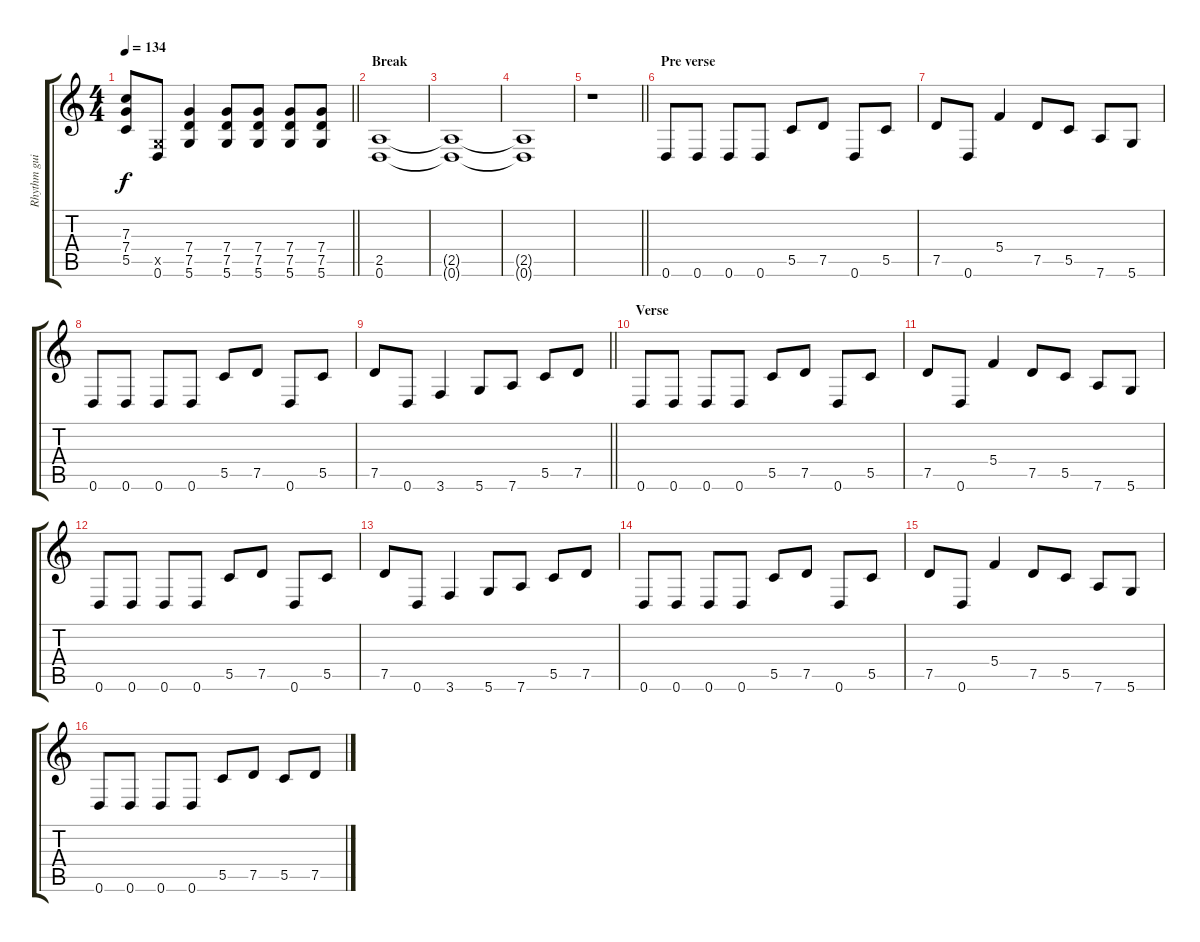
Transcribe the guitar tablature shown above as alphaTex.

\track ("Rhythm guitar" "Rhythm gui") {instrument distortionguitar}
\staff {score tabs}
\tuning (D4 A3 F3 C3 G2 D2) {hide}
\ts (4 4)
\tempo 134
\clef g2
\barLineRight lightlight
\ks c
(7.3{t} 7.4{t} 5.5{t}).8{dy f} (0.5{x} 0.6).8 (7.4 7.5 5.6).4 (7.4 7.5 5.6).8 (7.4 7.5 5.6).8 (7.4 7.5 5.6).8 (7.4 7.5 5.6).8 |
\section ("" "Break")
(2.5 0.6).1 |
(2.5{t} 0.6{t}).1 |
(2.5{t} 0.6{t}).1 |
\barLineRight lightlight
r.1 |
\section ("" "Pre verse")
0.6.8 0.6.8 0.6.8 0.6.8 5.5.8 7.5.8 0.6.8 5.5.8 |
7.5.8 0.6.8 5.4.4 7.5.8 5.5.8 7.6.8 5.6.8 |
0.6.8 0.6.8 0.6.8 0.6.8 5.5.8 7.5.8 0.6.8 5.5.8 |
\barLineRight lightlight
7.5.8 0.6.8 3.6.4 5.6.8 7.6.8 5.5.8 7.5.8 |
\section ("" "Verse")
0.6.8 0.6.8 0.6.8 0.6.8 5.5.8 7.5.8 0.6.8 5.5.8 |
7.5.8 0.6.8 5.4.4 7.5.8 5.5.8 7.6.8 5.6.8 |
0.6.8 0.6.8 0.6.8 0.6.8 5.5.8 7.5.8 0.6.8 5.5.8 |
7.5.8 0.6.8 3.6.4 5.6.8 7.6.8 5.5.8 7.5.8 |
0.6.8 0.6.8 0.6.8 0.6.8 5.5.8 7.5.8 0.6.8 5.5.8 |
7.5.8 0.6.8 5.4.4 7.5.8 5.5.8 7.6.8 5.6.8 |
0.6.8 0.6.8 0.6.8 0.6.8 5.5.8 7.5.8 5.5.8 7.5.8
